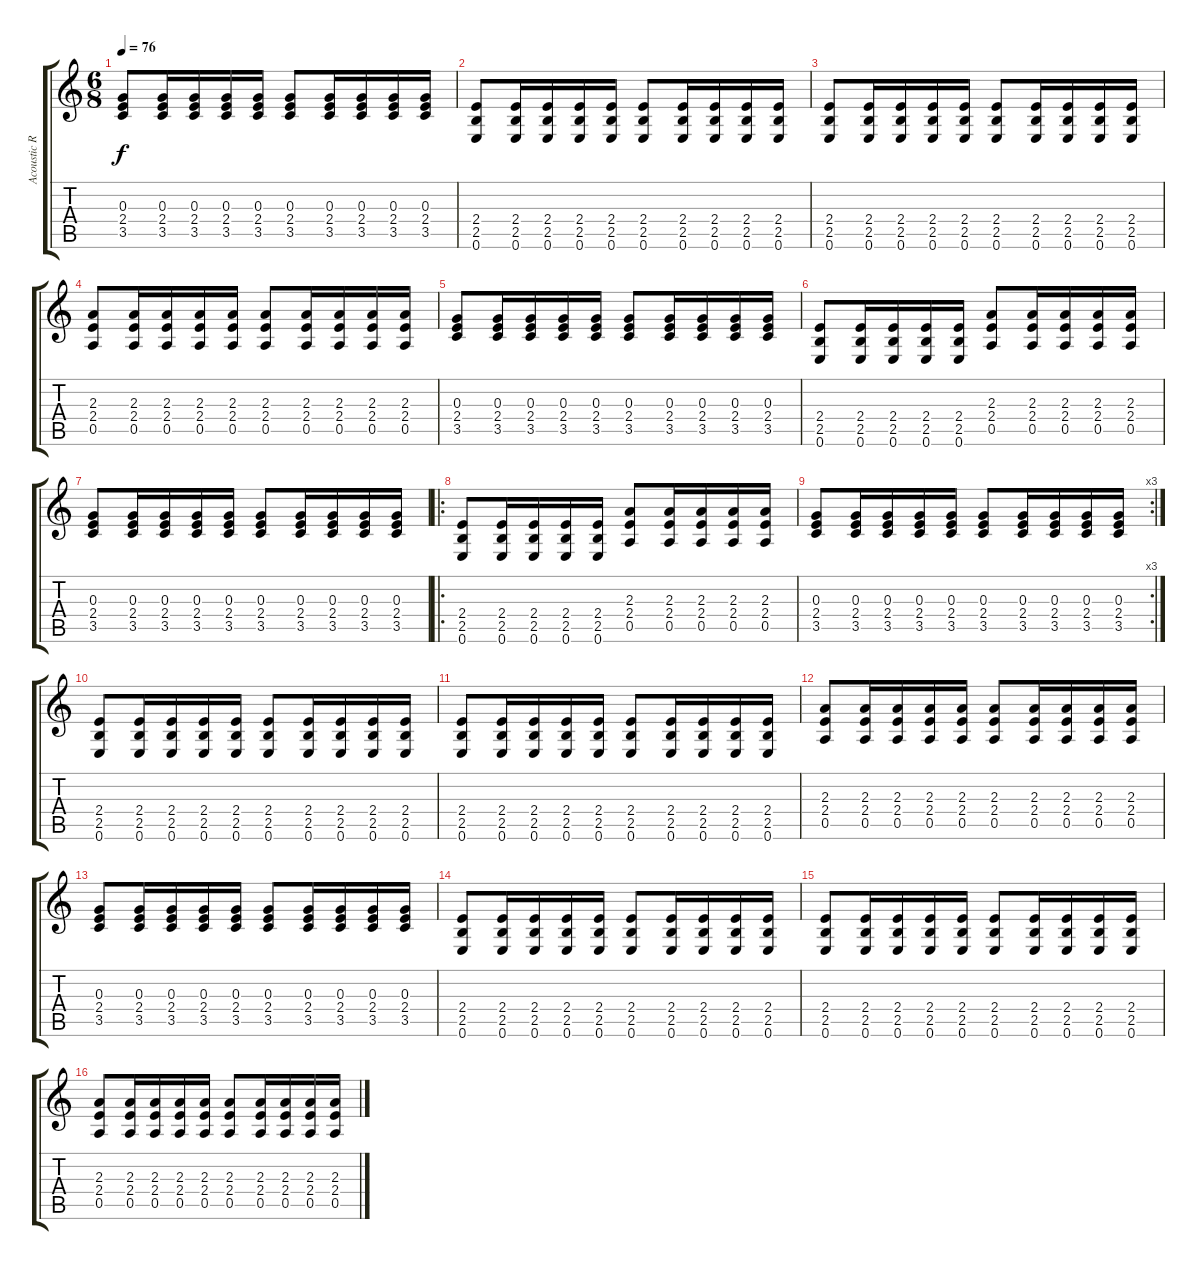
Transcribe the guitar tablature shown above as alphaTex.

\track ("Acoustic Right" "Acoustic R") {instrument acousticguitarsteel}
\staff {score tabs}
\tuning (E4 B3 G3 D3 A2 E2) {hide}
\ts (6 8)
\tempo 76
\clef g2
\ks c
(0.3 2.4 3.5).8{dy f} (0.3 2.4 3.5).16 (0.3 2.4 3.5).16 (0.3 2.4 3.5).16 (0.3 2.4 3.5).16 (0.3 2.4 3.5).8 (0.3 2.4 3.5).16 (0.3 2.4 3.5).16 (0.3 2.4 3.5).16 (0.3 2.4 3.5).16 |
(2.4 2.5 0.6).8 (2.4 2.5 0.6).16 (2.4 2.5 0.6).16 (2.4 2.5 0.6).16 (2.4 2.5 0.6).16 (2.4 2.5 0.6).8 (2.4 2.5 0.6).16 (2.4 2.5 0.6).16 (2.4 2.5 0.6).16 (2.4 2.5 0.6).16 |
(2.4 2.5 0.6).8 (2.4 2.5 0.6).16 (2.4 2.5 0.6).16 (2.4 2.5 0.6).16 (2.4 2.5 0.6).16 (2.4 2.5 0.6).8 (2.4 2.5 0.6).16 (2.4 2.5 0.6).16 (2.4 2.5 0.6).16 (2.4 2.5 0.6).16 |
(2.3 2.4 0.5).8 (2.3 2.4 0.5).16 (2.3 2.4 0.5).16 (2.3 2.4 0.5).16 (2.3 2.4 0.5).16 (2.3 2.4 0.5).8 (2.3 2.4 0.5).16 (2.3 2.4 0.5).16 (2.3 2.4 0.5).16 (2.3 2.4 0.5).16 |
(0.3 2.4 3.5).8 (0.3 2.4 3.5).16 (0.3 2.4 3.5).16 (0.3 2.4 3.5).16 (0.3 2.4 3.5).16 (0.3 2.4 3.5).8 (0.3 2.4 3.5).16 (0.3 2.4 3.5).16 (0.3 2.4 3.5).16 (0.3 2.4 3.5).16 |
(2.4 2.5 0.6).8 (2.4 2.5 0.6).16 (2.4 2.5 0.6).16 (2.4 2.5 0.6).16 (2.4 2.5 0.6).16 (2.3 2.4 0.5).8 (2.3 2.4 0.5).16 (2.3 2.4 0.5).16 (2.3 2.4 0.5).16 (2.3 2.4 0.5).16 |
(0.3 2.4 3.5).8 (0.3 2.4 3.5).16 (0.3 2.4 3.5).16 (0.3 2.4 3.5).16 (0.3 2.4 3.5).16 (0.3 2.4 3.5).8 (0.3 2.4 3.5).16 (0.3 2.4 3.5).16 (0.3 2.4 3.5).16 (0.3 2.4 3.5).16 |
\ro
(2.4 2.5 0.6).8 (2.4 2.5 0.6).16 (2.4 2.5 0.6).16 (2.4 2.5 0.6).16 (2.4 2.5 0.6).16 (2.3 2.4 0.5).8 (2.3 2.4 0.5).16 (2.3 2.4 0.5).16 (2.3 2.4 0.5).16 (2.3 2.4 0.5).16 |
\rc 3
(0.3 2.4 3.5).8 (0.3 2.4 3.5).16 (0.3 2.4 3.5).16 (0.3 2.4 3.5).16 (0.3 2.4 3.5).16 (0.3 2.4 3.5).8 (0.3 2.4 3.5).16 (0.3 2.4 3.5).16 (0.3 2.4 3.5).16 (0.3 2.4 3.5).16 |
(2.4 2.5 0.6).8 (2.4 2.5 0.6).16 (2.4 2.5 0.6).16 (2.4 2.5 0.6).16 (2.4 2.5 0.6).16 (2.4 2.5 0.6).8 (2.4 2.5 0.6).16 (2.4 2.5 0.6).16 (2.4 2.5 0.6).16 (2.4 2.5 0.6).16 |
(2.4 2.5 0.6).8 (2.4 2.5 0.6).16 (2.4 2.5 0.6).16 (2.4 2.5 0.6).16 (2.4 2.5 0.6).16 (2.4 2.5 0.6).8 (2.4 2.5 0.6).16 (2.4 2.5 0.6).16 (2.4 2.5 0.6).16 (2.4 2.5 0.6).16 |
(2.3 2.4 0.5).8 (2.3 2.4 0.5).16 (2.3 2.4 0.5).16 (2.3 2.4 0.5).16 (2.3 2.4 0.5).16 (2.3 2.4 0.5).8 (2.3 2.4 0.5).16 (2.3 2.4 0.5).16 (2.3 2.4 0.5).16 (2.3 2.4 0.5).16 |
(0.3 2.4 3.5).8 (0.3 2.4 3.5).16 (0.3 2.4 3.5).16 (0.3 2.4 3.5).16 (0.3 2.4 3.5).16 (0.3 2.4 3.5).8 (0.3 2.4 3.5).16 (0.3 2.4 3.5).16 (0.3 2.4 3.5).16 (0.3 2.4 3.5).16 |
(2.4 2.5 0.6).8 (2.4 2.5 0.6).16 (2.4 2.5 0.6).16 (2.4 2.5 0.6).16 (2.4 2.5 0.6).16 (2.4 2.5 0.6).8 (2.4 2.5 0.6).16 (2.4 2.5 0.6).16 (2.4 2.5 0.6).16 (2.4 2.5 0.6).16 |
(2.4 2.5 0.6).8 (2.4 2.5 0.6).16 (2.4 2.5 0.6).16 (2.4 2.5 0.6).16 (2.4 2.5 0.6).16 (2.4 2.5 0.6).8 (2.4 2.5 0.6).16 (2.4 2.5 0.6).16 (2.4 2.5 0.6).16 (2.4 2.5 0.6).16 |
(2.3 2.4 0.5).8 (2.3 2.4 0.5).16 (2.3 2.4 0.5).16 (2.3 2.4 0.5).16 (2.3 2.4 0.5).16 (2.3 2.4 0.5).8 (2.3 2.4 0.5).16 (2.3 2.4 0.5).16 (2.3 2.4 0.5).16 (2.3 2.4 0.5).16
